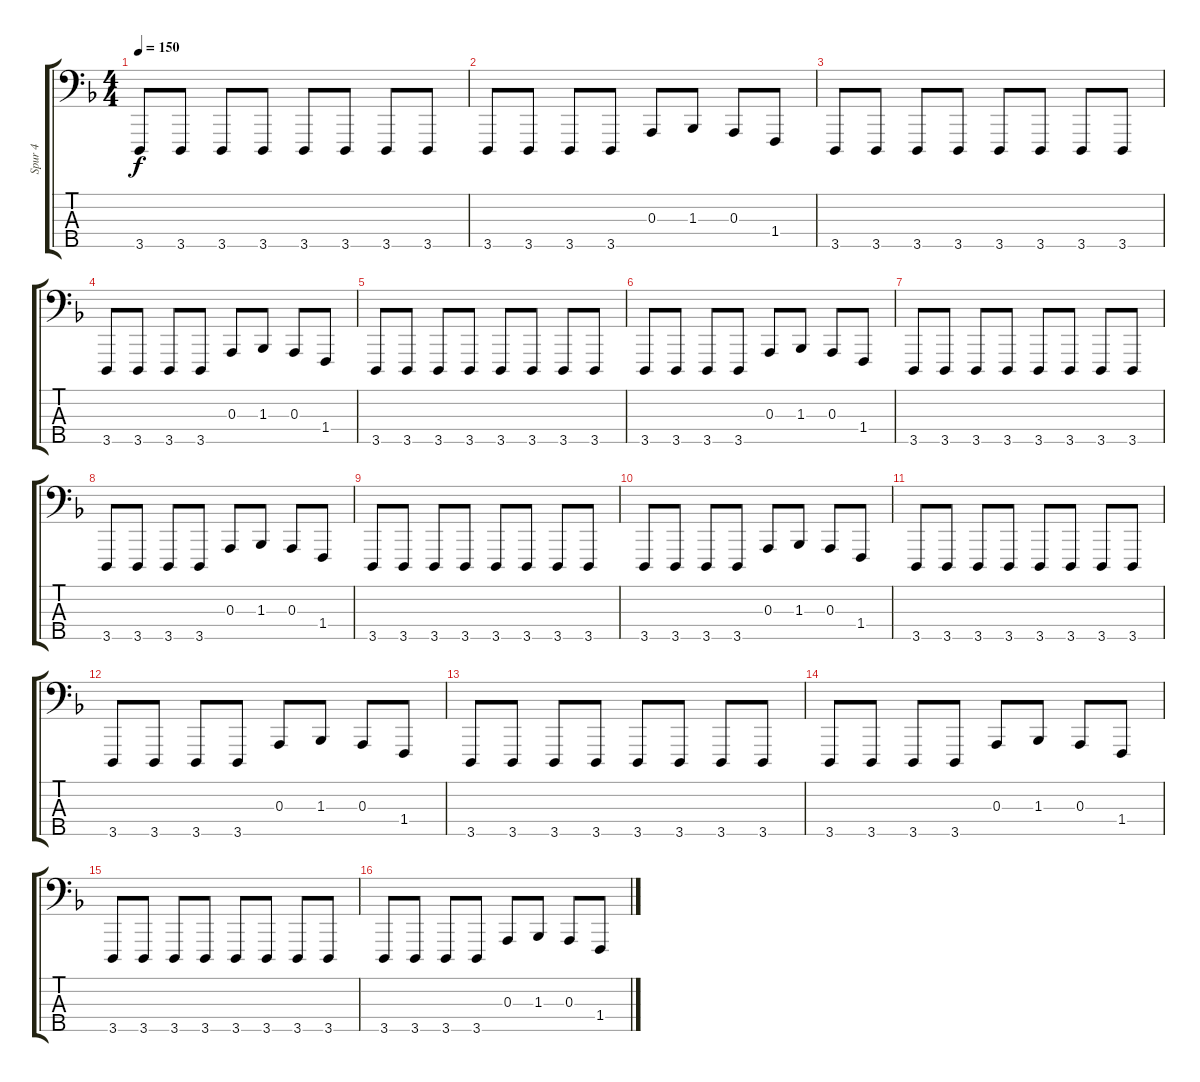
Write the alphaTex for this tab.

\track ("Spur 4" "Spur 4") {instrument cello}
\staff {score tabs}
\tuning (G2 D2 A1 E1 B0) {hide}
\ts (4 4)
\tempo 150
\clef f4
\ks f
3.5.8{dy f} 3.5.8 3.5.8 3.5.8 3.5.8 3.5.8 3.5.8 3.5.8 |
3.5.8 3.5.8 3.5.8 3.5.8 0.3.8 1.3.8 0.3.8 1.4.8 |
3.5.8 3.5.8 3.5.8 3.5.8 3.5.8 3.5.8 3.5.8 3.5.8 |
3.5.8 3.5.8 3.5.8 3.5.8 0.3.8 1.3.8 0.3.8 1.4.8 |
3.5.8 3.5.8 3.5.8 3.5.8 3.5.8 3.5.8 3.5.8 3.5.8 |
3.5.8 3.5.8 3.5.8 3.5.8 0.3.8 1.3.8 0.3.8 1.4.8 |
3.5.8 3.5.8 3.5.8 3.5.8 3.5.8 3.5.8 3.5.8 3.5.8 |
3.5.8 3.5.8 3.5.8 3.5.8 0.3.8 1.3.8 0.3.8 1.4.8 |
3.5.8 3.5.8 3.5.8 3.5.8 3.5.8 3.5.8 3.5.8 3.5.8 |
3.5.8 3.5.8 3.5.8 3.5.8 0.3.8 1.3.8 0.3.8 1.4.8 |
3.5.8 3.5.8 3.5.8 3.5.8 3.5.8 3.5.8 3.5.8 3.5.8 |
3.5.8 3.5.8 3.5.8 3.5.8 0.3.8 1.3.8 0.3.8 1.4.8 |
3.5.8 3.5.8 3.5.8 3.5.8 3.5.8 3.5.8 3.5.8 3.5.8 |
3.5.8 3.5.8 3.5.8 3.5.8 0.3.8 1.3.8 0.3.8 1.4.8 |
3.5.8 3.5.8 3.5.8 3.5.8 3.5.8 3.5.8 3.5.8 3.5.8 |
3.5.8 3.5.8 3.5.8 3.5.8 0.3.8 1.3.8 0.3.8 1.4.8
